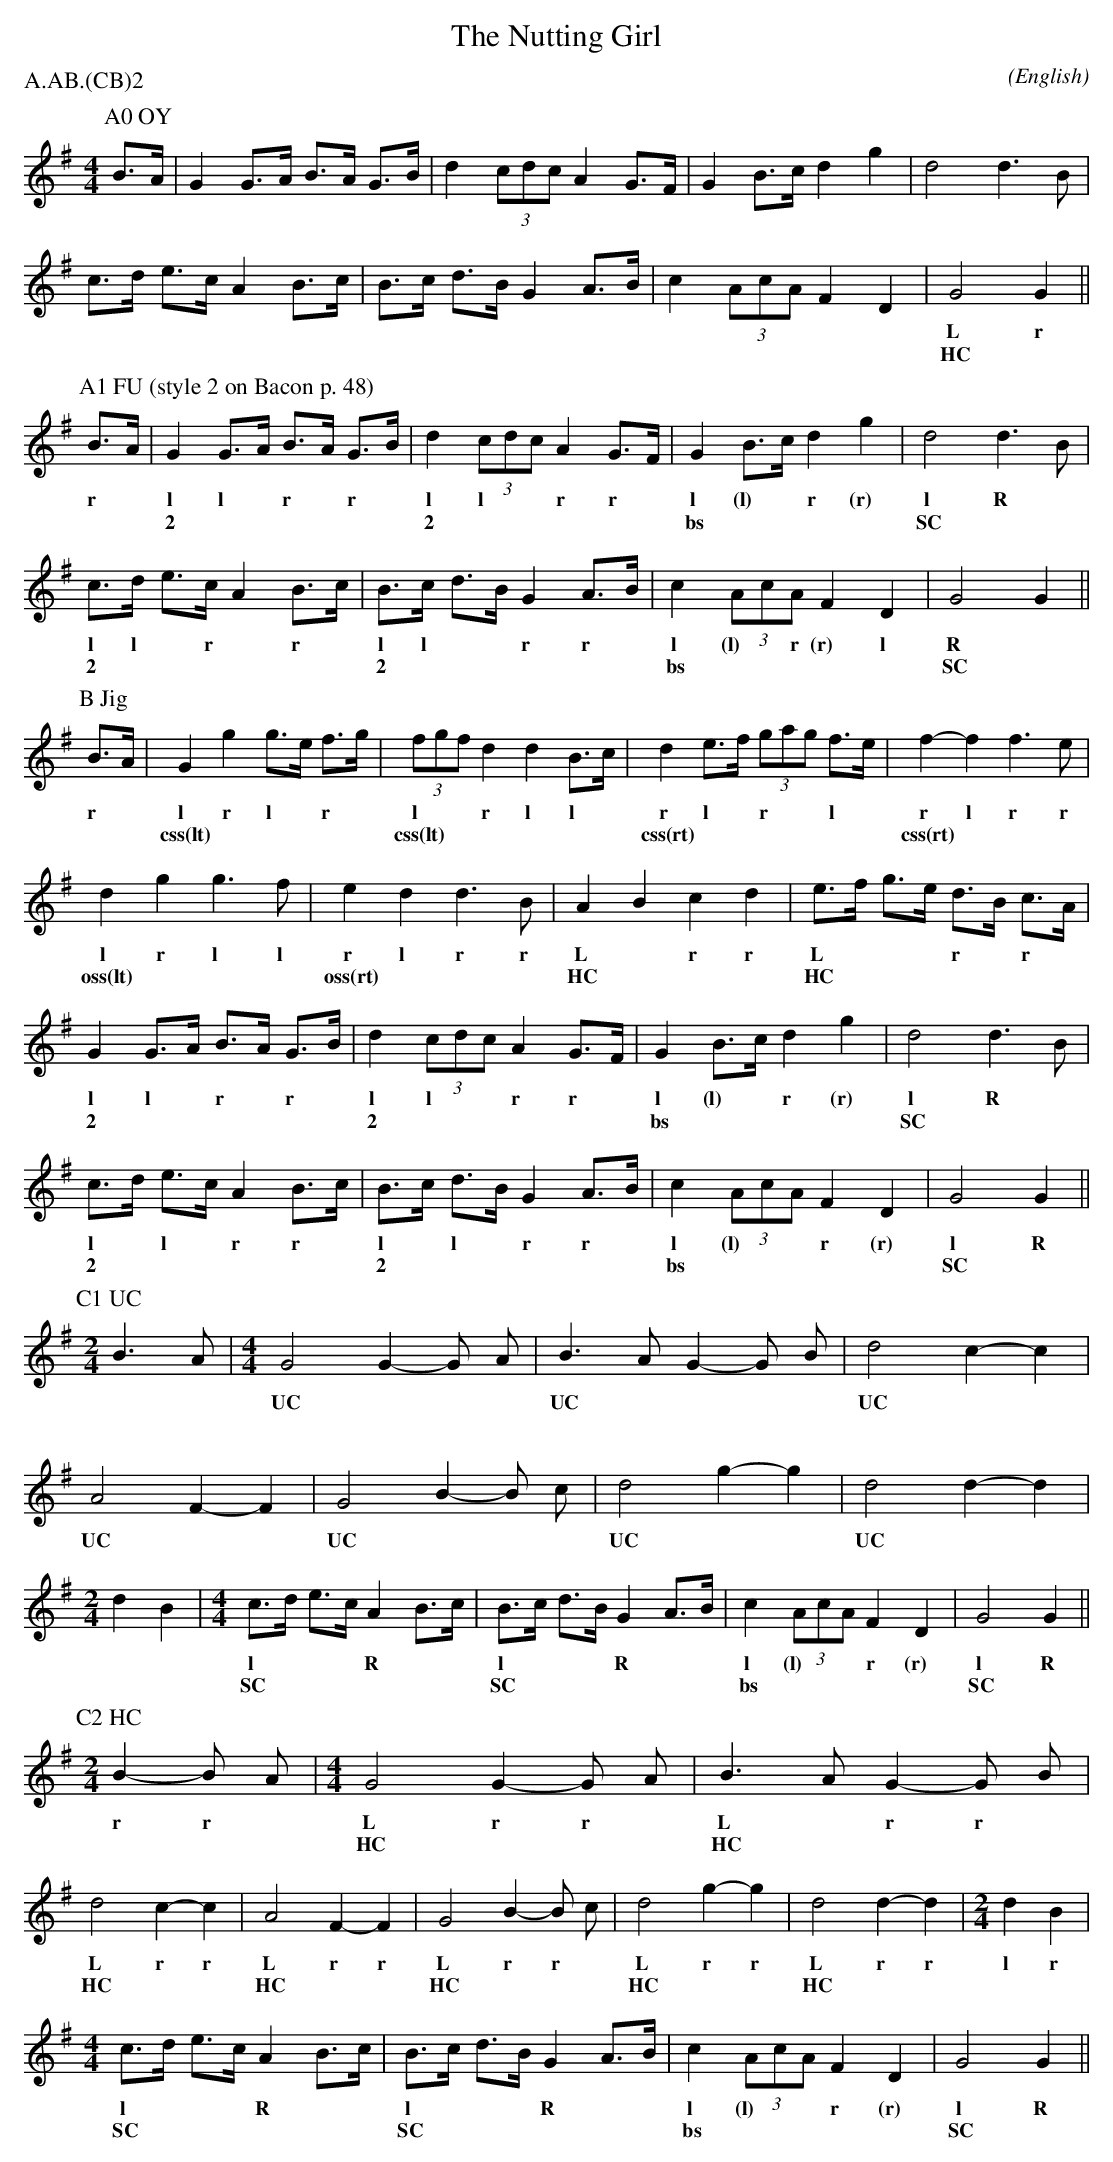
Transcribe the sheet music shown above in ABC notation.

X:1
T:The Nutting Girl
M:4/4
C:
O:English
P:A.AB.(CB)2
K:G
P:A0 OY
   B>A |\
   G2  G>A   B>A   G>B | d2    (3cdc   A2  G>F |\
   G2  B>c   d2    g2  | d4            d3    B |
   c>d e>c   A2    B>c | B>c   d>B     G2  A>B |\
   c2  (3AcA F2    D2  | G4            G2      ||
w:                     | L             r
w:                     | HC            *
P:A1 FU (style 2 on Bacon p. 48)
   B>A |\
w: r *
   G2  G>A   B>A   G>B | d2    (3cdc   A2  G>F |\
w: l   l *   r *   r *   l     l * *   r   r *
w: 2                   | 2                     |
   G2  B>c   d2    g2  | d4            d3    B |
w: l   (l) * r     (r)   l             R     *
w: bs                  | SC                    |
   c>d e>c   A2    B>c | B>c   d>B     G2  A>B |\
w: l   l *   r *   r *   l     l * *   r   r *
w: 2                   | 2                     |
   c2  (3AcA F2    D2  | G4            G2      ||
w: l   (l) * r     (r)   l             R     *
w: bs                  | SC                    |
P:B Jig
   B>A |\
w: r *
   G2  g2    g>e   f>g | (3fgf   d2    d2  B>c |\
w: l   r     l *   r *   l * *   r     l   l *
w: css(lt)             | css(lt)               |
   d2  e>f   (3gag f>e | f2-     f2    f3    e |
w: r   l *   r * * l *   r       l     r     r
w: css(rt)             | css(rt)               |
   d2  g2    g3      f | e2      d2    d3    B |\
w: l   r     l       l   r     l       r     r
w: oss(lt)             | oss(rt)               |
   A2  B2    c2    d2  | e>f     g>e   d>B c>A |
w: L   *     r     r     L *     * *   r * r *
w: HC                  | HC                    |
   G2  G>A   B>A   G>B | d2      (3cdc A2  G>F |\
w: l   l *   r *   r *   l       l * * r   r *
w: 2                   | 2                     |
   G2  B>c   d2    g2  | d4            d3    B |
w: l   (l) * r     (r)   l             R     *
w: bs                  | SC                    |
   c>d e>c   A2    B>c | B>c     d>B   G2  A>B |\
w: l * l *   r     r *   l *     l *   r   r *
w: 2                   | 2                     |
   c2  (3AcA F2    D2  | G4            G2      ||
w: l   (l) * * r   (r)   l             R
w: bs                  | SC                    |
P:C1 UC
M:2/4
L:1/8
B3 A |\
M:4/4
   G4 G2- G A | B3 A G2- G B | d4 c2- c2 |\
w: UC         | UC           | UC        |
   A4 F2- F2  | G4   B2- B c | d4 g2- g2 | d4 d2- d2 |\
w: UC         | UC           | UC        | UC        |
M:2/4
L:1/8
d2 B2 |\
M:4/4
   c>d e>c   A2    B>c | B>c   d>B     G2  A>B |\
w: l * * *   R     * *   l *   * *     R     *
w: SC                  | SC                    |
   c2  (3AcA F2    D2  | G4            G2      ||
w: l   (l) * * r   (r)   l             R
w: bs                  | SC                    |
P:C2 HC
M:2/4
L:1/8
   B2- B A |\
w: r   r *
M:4/4
   G4 G2- G A | B3 A G2- G B | d4 c2- c2 |\
w: L  r   r *   L  * r   r *   L  r   r
w: HC         | HC           | HC        |
   A4 F2- F2  | G4   B2- B c | d4 g2- g2 | d4 d2- d2 |\
w: L  r   r     L    r   r *   L  r   r    L  r   r
w: HC         | HC           | HC        | HC        |
M:2/4
L:1/8
   d2 B2 |
w: l  r
M:4/4
   c>d e>c   A2    B>c | B>c   d>B     G2  A>B |\
w: l * * *   R     * *   l *   * *     R     *
w: SC                  | SC                    |
   c2  (3AcA F2    D2  | G4            G2      ||
w: l   (l) * * r   (r)   l             R
w: bs                  | SC                    |
